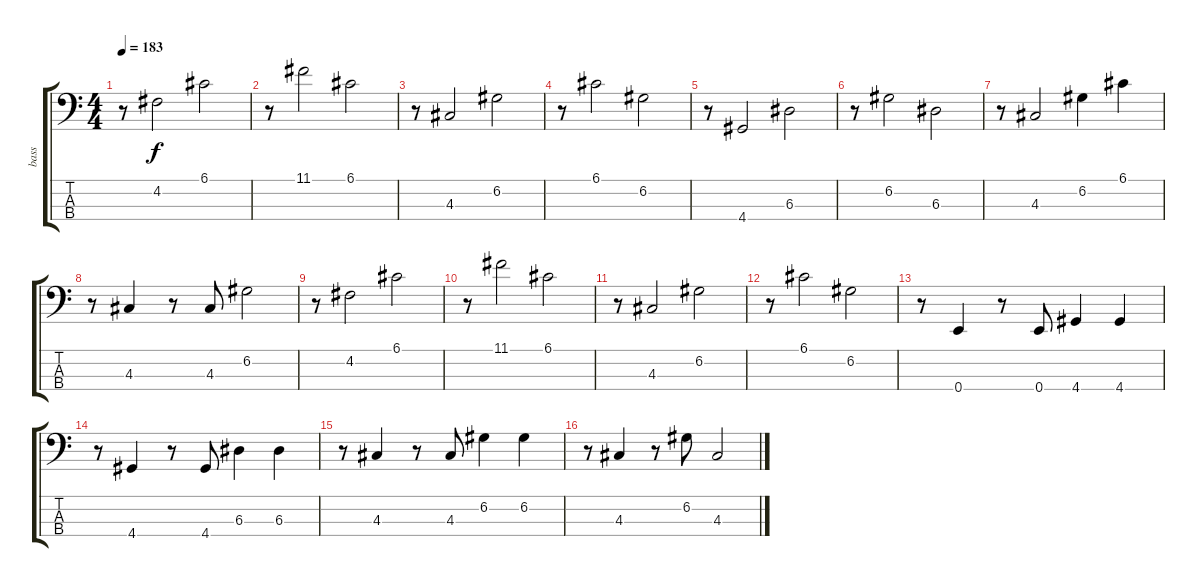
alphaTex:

\track ("bass" "bass") {instrument electricbassfinger}
\staff {score tabs}
\tuning (G2 D2 A1 E1) {hide}
\ts (4 4)
\tempo 183
\clef f4
\ks c
r.8{dy f} 4.2.2 6.1.2 |
r.8 11.1.2 6.1.2 |
r.8 4.3.2 6.2.2 |
r.8 6.1.2 6.2.2 |
r.8 4.4.2 6.3.2 |
r.8 6.2.2 6.3.2 |
r.8 4.3.2 6.2.4 6.1.4 |
r.8 4.3.4 r.8 4.3.8 6.2.2 |
r.8 4.2.2 6.1.2 |
r.8 11.1.2 6.1.2 |
r.8 4.3.2 6.2.2 |
r.8 6.1.2 6.2.2 |
r.8 0.4.4 r.8 0.4.8 4.4.4 4.4.4 |
r.8 4.4.4 r.8 4.4.8 6.3.4 6.3.4 |
r.8 4.3.4 r.8 4.3.8 6.2.4 6.2.4 |
r.8 4.3.4 r.8 6.2.8 4.3.2
